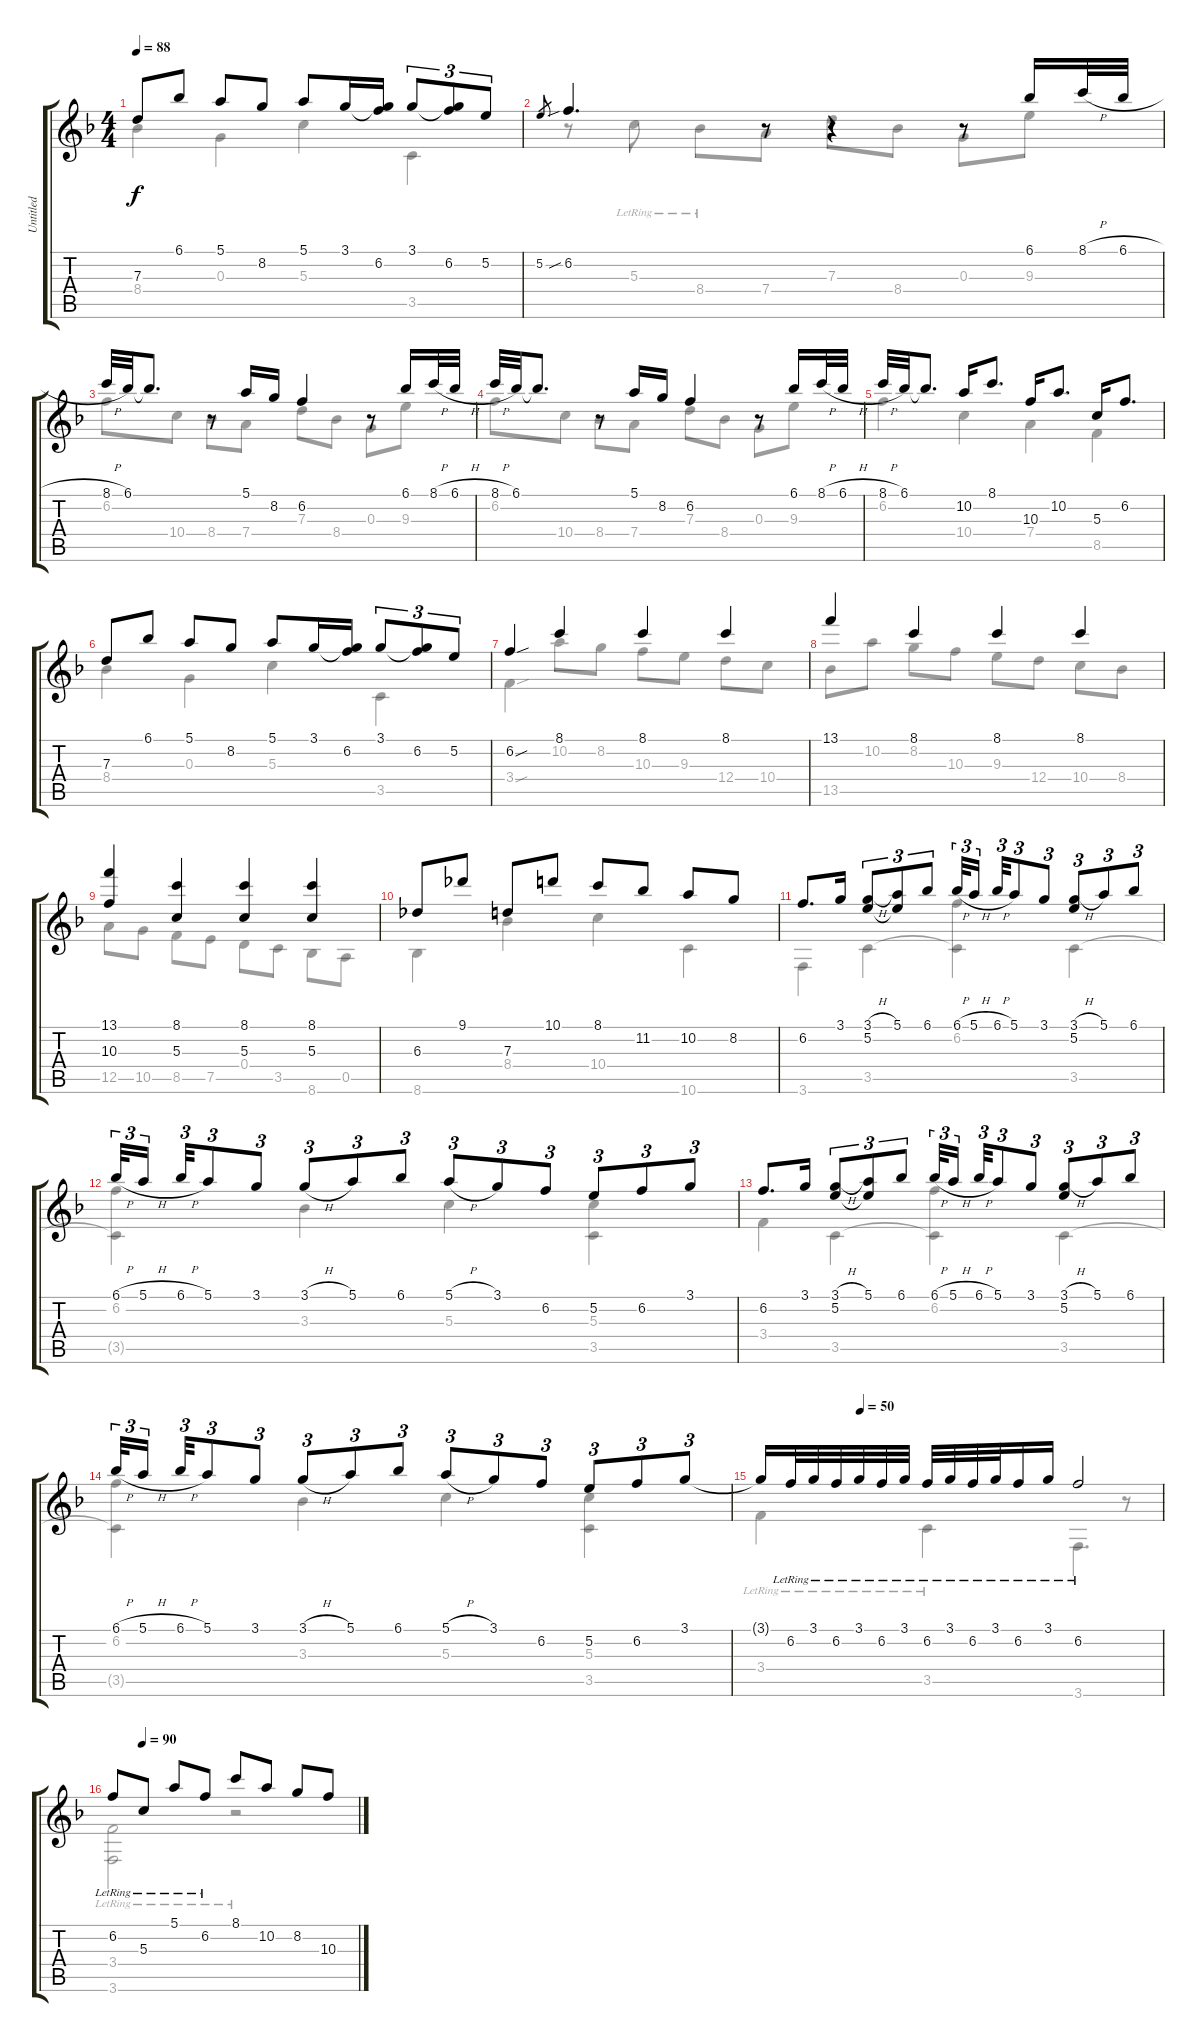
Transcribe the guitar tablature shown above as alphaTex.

\track ("Untitled" "Untitled") {instrument acousticguitarnylon}
\staff {score tabs}
\tuning (E4 B3 G3 D3 A2 D2) {hide}
\voice
\ts (4 4)
\tempo 88
\clef g2
\ks f
7.3.8{dy f} 6.1.8 5.1.8 8.2.8 5.1.8 3.1.16 (3.1{t} 6.2).16 3.1.8{tu (3 2)} (3.1{t} 6.2).8{tu (3 2)} 5.2.8{tu (3 2)} |
5.2.8{gr} 6.2{sib}.4{d} r.8 r.4 r.8 6.1.16 8.1{h}.32 6.1{h}.32 |
8.1{h}.32 6.1.32 6.1{t}.8{d} r.8 5.1.16 8.2.16 6.2.4 r.8 6.1.16 8.1{h}.32 6.1{h}.32 |
8.1{h}.32 6.1.32 6.1{t}.8{d} r.8 5.1.16 8.2.16 6.2.4 r.8 6.1.16 8.1{h}.32 6.1{h}.32 |
8.1{h}.32 6.1.32 6.1{t}.8{d} 10.2.16 8.1.8{d} 10.3.16 10.2.8{d} 5.3.16 6.2.8{d} |
7.3.8 6.1.8 5.1.8 8.2.8 5.1.8 3.1.16 (3.1{t} 6.2).16 3.1.8{tu (3 2)} (3.1{t} 6.2).8{tu (3 2)} 5.2.8{tu (3 2)} |
6.2{sou}.4 8.1.4 8.1.4 8.1.4 |
13.1.4 8.1.4 8.1.4 8.1.4 |
(13.1 10.3).4 (8.1 5.3).4 (8.1 5.3).4 (8.1 5.3).4 |
6.3.8 9.1.8 7.3.8 10.1.8 8.1.8 11.2.8 10.2.8 8.2.8 |
6.2.8{d} 3.1.16 (3.1{h} 5.2).8{tu (3 2)} (5.1 5.2{t}).8{tu (3 2)} 6.1.8{tu (3 2)} 6.1{h}.32{tu (3 2)} 5.1{h}.16{tu (3 2) beam splitsecondary} 6.1{h}.32{tu (3 2)} 5.1.8{tu (3 2)} 3.1.8{tu (3 2)} (3.1{h} 5.2).8{tu (3 2)} 5.1.8{tu (3 2)} 6.1.8{tu (3 2)} |
6.1{h}.32{tu (3 2)} 5.1{h}.16{tu (3 2) beam splitsecondary} 6.1{h}.32{tu (3 2)} 5.1.8{tu (3 2)} 3.1.8{tu (3 2)} 3.1{h}.8{tu (3 2)} 5.1.8{tu (3 2)} 6.1.8{tu (3 2)} 5.1{h}.8{tu (3 2)} 3.1.8{tu (3 2)} 6.2.8{tu (3 2)} 5.2.8{tu (3 2)} 6.2.8{tu (3 2)} 3.1.8{tu (3 2)} |
6.2.8{d} 3.1.16 (3.1{h} 5.2).8{tu (3 2)} (5.1 5.2{t}).8{tu (3 2)} 6.1.8{tu (3 2)} 6.1{h}.32{tu (3 2)} 5.1{h}.16{tu (3 2) beam splitsecondary} 6.1{h}.32{tu (3 2)} 5.1.8{tu (3 2)} 3.1.8{tu (3 2)} (3.1{h} 5.2).8{tu (3 2)} 5.1.8{tu (3 2)} 6.1.8{tu (3 2)} |
6.1{h}.32{tu (3 2)} 5.1{h}.16{tu (3 2) beam splitsecondary} 6.1{h}.32{tu (3 2)} 5.1.8{tu (3 2)} 3.1.8{tu (3 2)} 3.1{h}.8{tu (3 2)} 5.1.8{tu (3 2)} 6.1.8{tu (3 2)} 5.1{h}.8{tu (3 2)} 3.1.8{tu (3 2)} 6.2.8{tu (3 2)} 5.2.8{tu (3 2)} 6.2.8{tu (3 2)} 3.1.8{tu (3 2)} |
\tempo (50 0.25)
3.1{t}.16 6.2{lr}.32 3.1{lr}.32 6.2{lr}.32 3.1{lr}.32 6.2{lr}.32 3.1{lr}.32 6.2{lr}.32 3.1{lr}.32 6.2{lr}.32 3.1{lr}.32 6.2{lr}.16 3.1{lr}.16 6.2{lr}.2 |
\tempo (90 0.125)
6.2{lr}.8 5.3{lr}.8 5.1{lr}.8 6.2{lr}.8 8.1.8 10.2.8 8.2.8 10.3.8
\voice
\clef g2
\ottava regular
\simile none
\ks f
8.4.4{dy f} 0.3.4 5.3.4 3.5.4 |
r.8 5.3{lr}.8 8.4{lr}.8 7.4.8 7.3.8 8.4.8 0.3.8 9.3.8 |
6.2.8 10.4.8 8.4.8 7.4.8 7.3.8 8.4.8 0.3.8 9.3.8 |
6.2.8 10.4.8 8.4.8 7.4.8 7.3.8 8.4.8 0.3.8 9.3.8 |
6.2.4 10.4.4 7.4.4 8.5.4 |
8.4.4 0.3.4 5.3.4 3.5.4 |
3.4{sou}.4 10.2.8 8.2.8 10.3.8 9.3.8 12.4.8 10.4.8 |
13.5.8 10.2.8 8.2.8 10.3.8 9.3.8 12.4.8 10.4.8 8.4.8 |
12.5.8 10.5.8 8.5.8 7.5.8 0.4.8 3.5.8 8.6.8 0.5.8 |
8.6.4 8.4.4 10.4.4 10.6.4 |
3.6.4 3.5.4 (6.2 3.5{t}).4 3.5.4 |
(6.2 3.5{t}).4 3.3.4 5.3.4 (5.3 3.5).4 |
3.4.4 3.5.4 (6.2 3.5{t}).4 3.5.4 |
(6.2 3.5{t}).4 3.3.4 5.3.4 (5.3 3.5).4 |
3.4{lr}.4 3.5{lr}.4 3.6.4{d} r.8 |
(3.4{lr} 3.6{lr}).2 r.2
